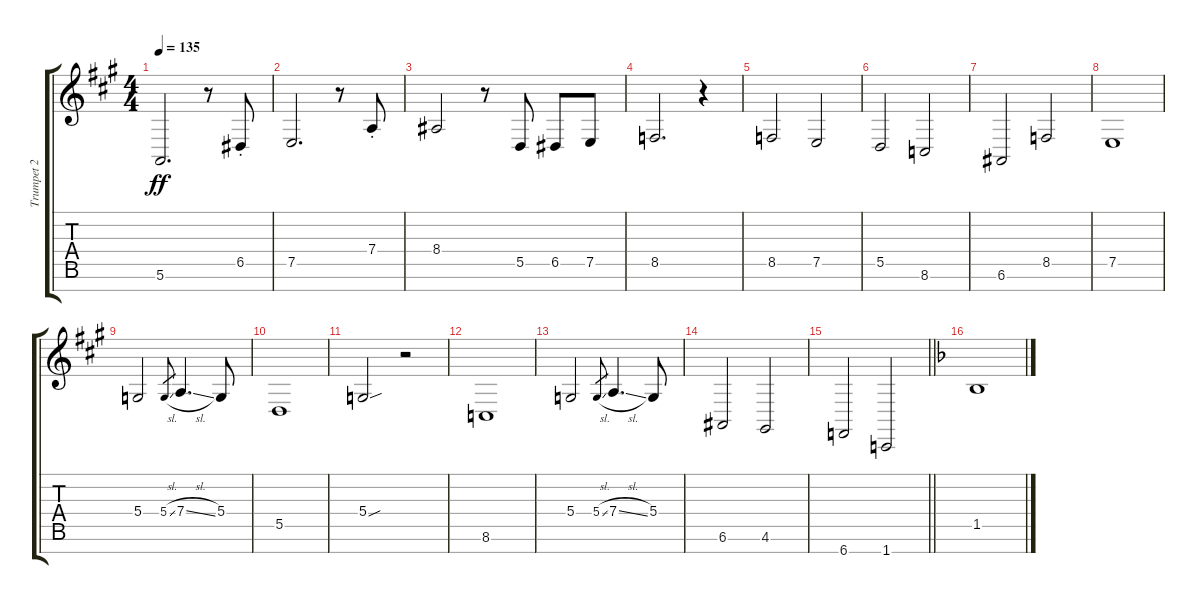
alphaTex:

\track ("Trumpet 2" "Trumpet 2") {instrument trumpet}
\staff {score tabs}
\tuning (E4 B3 G3 D3 A2 E2 B1) {hide}
\ts (4 4)
\tempo 135
\clef g2
\ks a
5.6.2{d dy ff} r.8 6.5{st}.8 |
7.5.2{d} r.8 7.4{st}.8 |
8.4.2 r.8 5.5.8 6.5.8 7.5.8 |
8.5.2{d} r.4 |
8.5.2 7.5.2 |
5.5.2 8.6.2 |
6.6.2 8.5.2 |
7.5.1 |
5.4.2 5.4{sl}.8{gr} 7.4{sl}.4{d} 5.4.8 |
5.5.1 |
5.4{sou}.2 r.2 |
8.6.1 |
5.4.2 5.4{sl}.8{gr} 7.4{sl}.4{d} 5.4.8 |
6.6.2 4.6.2 |
\barLineRight lightlight
6.7.2 1.7.2 |
\ks f
1.5.1{ot 8vb}
